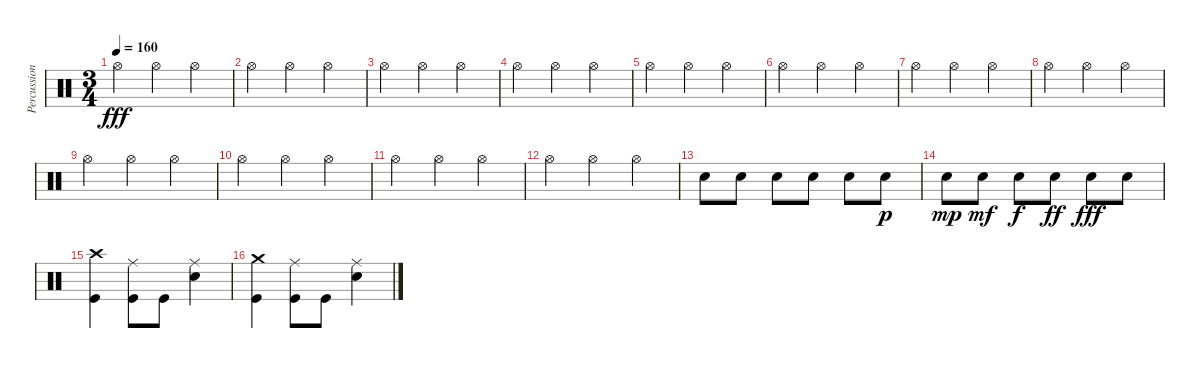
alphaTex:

\track ("Percussions" "Percussion") {instrument percussion}
\staff {score}
\articulation defaults
\ts (3 4)
\tempo 160
\clef neutral
\ks c "Hi-Hat (open)".4{dy fff} "Hi-Hat (open)".4 "Hi-Hat (open)".4
|
"Hi-Hat (open)".4 "Hi-Hat (open)".4 "Hi-Hat (open)".4 |
"Hi-Hat (open)".4 "Hi-Hat (open)".4 "Hi-Hat (open)".4 |
"Hi-Hat (open)".4 "Hi-Hat (open)".4 "Hi-Hat (open)".4 |
"Hi-Hat (open)".4 "Hi-Hat (open)".4 "Hi-Hat (open)".4 |
"Hi-Hat (open)".4 "Hi-Hat (open)".4 "Hi-Hat (open)".4 |
"Hi-Hat (open)".4 "Hi-Hat (open)".4 "Hi-Hat (open)".4 |
"Hi-Hat (open)".4 "Hi-Hat (open)".4 "Hi-Hat (open)".4 |
"Hi-Hat (open)".4 "Hi-Hat (open)".4 "Hi-Hat (open)".4 |
"Hi-Hat (open)".4 "Hi-Hat (open)".4 "Hi-Hat (open)".4 |
"Hi-Hat (open)".4 "Hi-Hat (open)".4 "Hi-Hat (open)".4 |
"Hi-Hat (open)".4 "Hi-Hat (open)".4 "Hi-Hat (open)".4 |
"Electric Snare (hit)".8 "Electric Snare (hit)".8 "Electric Snare (hit)".8 "Electric Snare (hit)".8 "Electric Snare (hit)".8 "Electric Snare (hit)".8{dy p} |
"Electric Snare (hit)".8{dy mp} "Electric Snare (hit)".8{dy mf} "Electric Snare (hit)".8{dy f} "Electric Snare (hit)".8{dy ff} "Electric Snare (hit)".8{dy fff} "Electric Snare (hit)".8 |
("Crash high (hit)" "Kick (hit)").4 ("Ride (middle)" "Kick (hit)").8 "Kick (hit)".8 ("Ride (middle)" "Electric Snare (hit)").4 |
("Crash medium (hit)" "Kick (hit)").4 ("Ride (middle)" "Kick (hit)").8 "Kick (hit)".8 ("Ride (middle)" "Electric Snare (hit)").4
